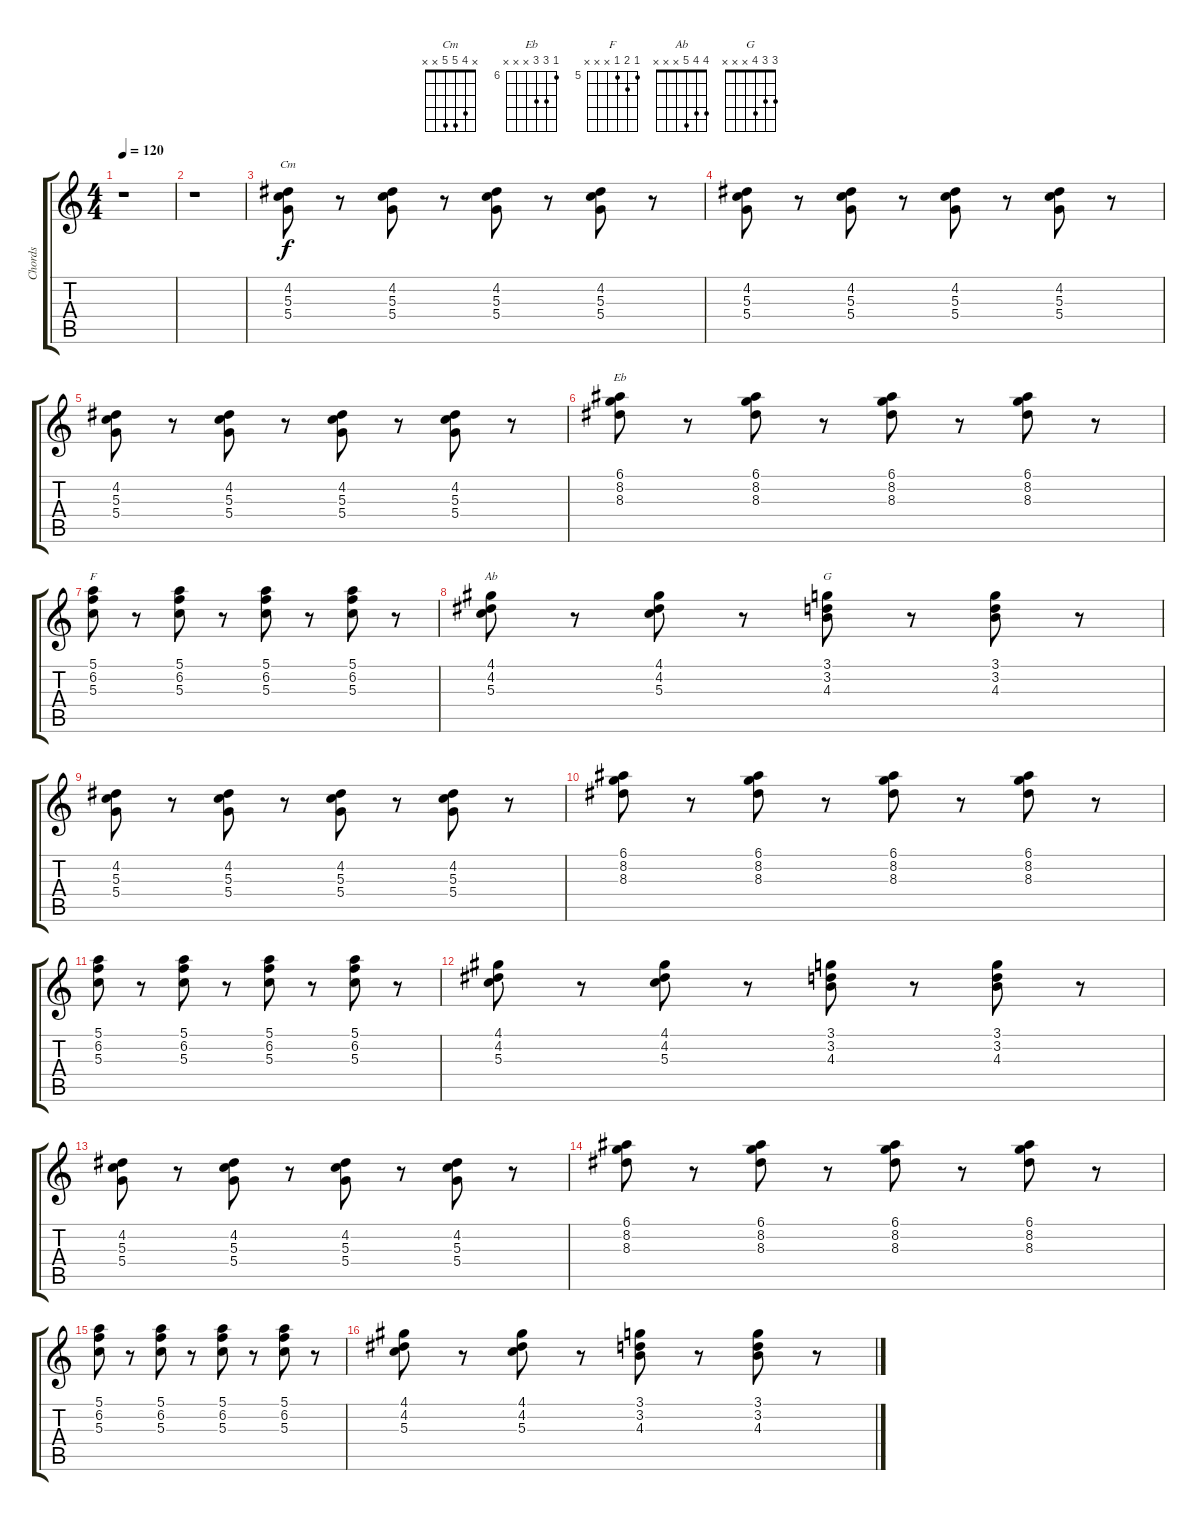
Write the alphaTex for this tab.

\track ("Chords" "Chords") {instrument electricguitarjazz}
\staff {score tabs}
\tuning (E4 B3 G3 D3 A2 E2) {hide}
\chord ("Cm" x 4 5 5 x x)
\chord ("Eb" 6 8 8 x x x) {firstfret 6}
\chord ("F" 5 6 5 x x x) {firstfret 5}
\chord ("Ab" 4 4 5 x x x)
\chord ("G" 3 3 4 x x x)
\ts (4 4)
\tempo 120
\clef g2
\ks c
r.1{dy f instrument electricguitarjazz} |
r.1 |
(4.2 5.3 5.4).8{ch "Cm"} r.8 (4.2 5.3 5.4).8 r.8 (4.2 5.3 5.4).8 r.8 (4.2 5.3 5.4).8 r.8 |
(4.2 5.3 5.4).8 r.8 (4.2 5.3 5.4).8 r.8 (4.2 5.3 5.4).8 r.8 (4.2 5.3 5.4).8 r.8 |
(4.2 5.3 5.4).8 r.8 (4.2 5.3 5.4).8 r.8 (4.2 5.3 5.4).8 r.8 (4.2 5.3 5.4).8 r.8 |
(6.1 8.2 8.3).8{ch "Eb"} r.8 (6.1 8.2 8.3).8 r.8 (6.1 8.2 8.3).8 r.8 (6.1 8.2 8.3).8 r.8 |
(5.1 6.2 5.3).8{ch "F"} r.8 (5.1 6.2 5.3).8 r.8 (5.1 6.2 5.3).8 r.8 (5.1 6.2 5.3).8 r.8 |
(4.1 4.2 5.3).8{ch "Ab"} r.8 (4.1 4.2 5.3).8 r.8 (3.1 3.2 4.3).8{ch "G"} r.8 (3.1 3.2 4.3).8 r.8 |
(4.2 5.3 5.4).8 r.8 (4.2 5.3 5.4).8 r.8 (4.2 5.3 5.4).8 r.8 (4.2 5.3 5.4).8 r.8 |
(6.1 8.2 8.3).8 r.8 (6.1 8.2 8.3).8 r.8 (6.1 8.2 8.3).8 r.8 (6.1 8.2 8.3).8 r.8 |
(5.1 6.2 5.3).8 r.8 (5.1 6.2 5.3).8 r.8 (5.1 6.2 5.3).8 r.8 (5.1 6.2 5.3).8 r.8 |
(4.1 4.2 5.3).8 r.8 (4.1 4.2 5.3).8 r.8 (3.1 3.2 4.3).8 r.8 (3.1 3.2 4.3).8 r.8 |
(4.2 5.3 5.4).8 r.8 (4.2 5.3 5.4).8 r.8 (4.2 5.3 5.4).8 r.8 (4.2 5.3 5.4).8 r.8 |
(6.1 8.2 8.3).8 r.8 (6.1 8.2 8.3).8 r.8 (6.1 8.2 8.3).8 r.8 (6.1 8.2 8.3).8 r.8 |
(5.1 6.2 5.3).8 r.8 (5.1 6.2 5.3).8 r.8 (5.1 6.2 5.3).8 r.8 (5.1 6.2 5.3).8 r.8 |
(4.1 4.2 5.3).8 r.8 (4.1 4.2 5.3).8 r.8 (3.1 3.2 4.3).8 r.8 (3.1 3.2 4.3).8 r.8
